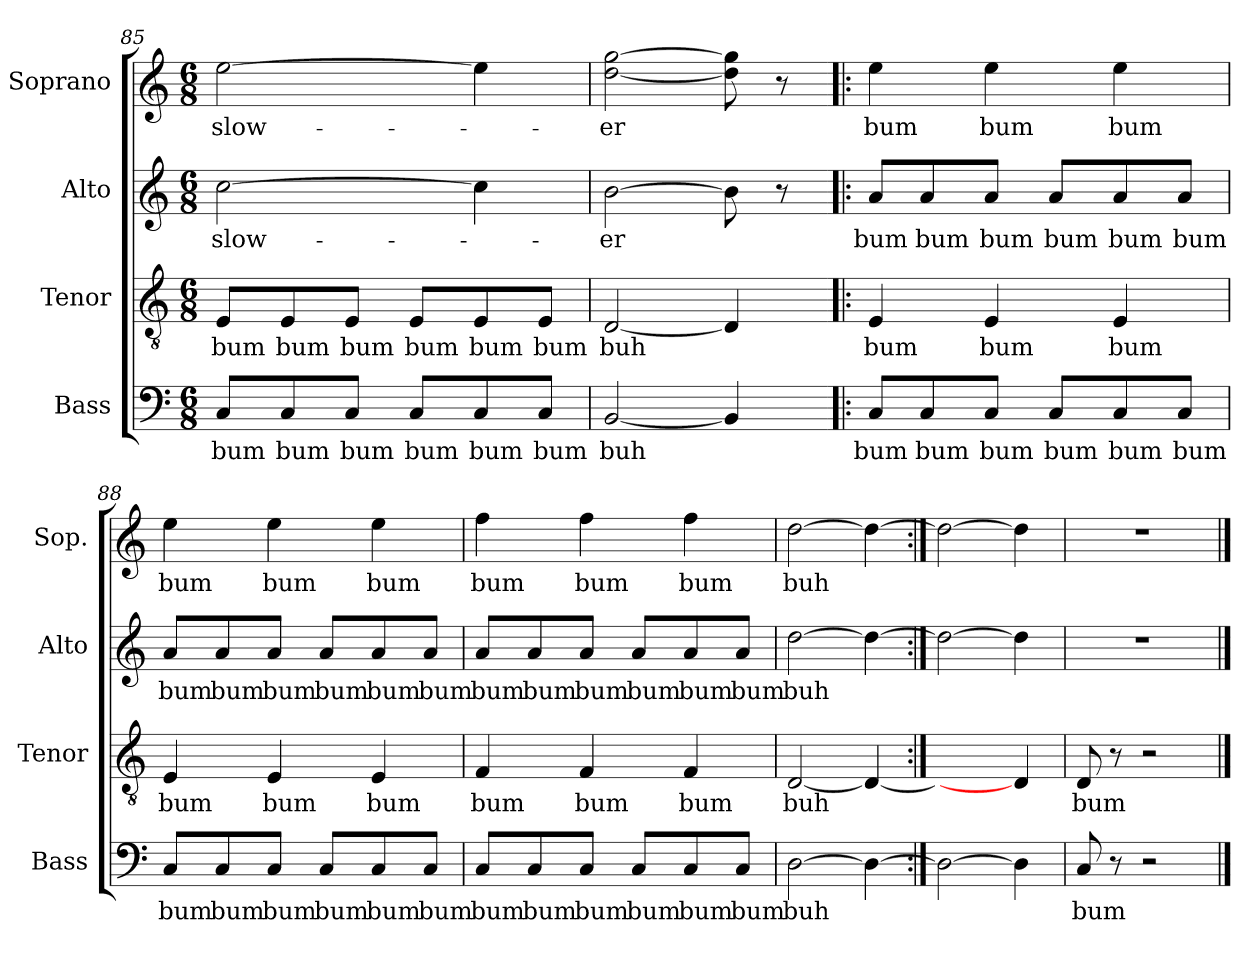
**kern	**text	**kern	**text	**kern	**text	**kern	**text
*part4	*part4	*part3	*part3	*part2	*part2	*part1	*part1
*staff4	*staff4	*staff3	*staff3	*staff2	*staff2	*staff1	*staff1
*I"Bass	*	*I"Tenor	*	*I"Alto	*	*I"Soprano	*
*I'Bass	*	*I'Tenor	*	*I'Alto	*	*I'Sop.	*
!!LO:PB:g=z
*clefF4	*	*clefGv2	*	*clefG2	*	*clefG2	*
*k[]	*	*k[]	*	*k[]	*	*k[]	*
*M6/8	*	*M6/8	*	*M6/8	*	*M6/8	*
=85	=85	=85	=85	=85	=85	=85	=85
8C/L	bum	8E/L	bum	[2cc\	slow-	[2ee\	slow-
8C/	bum	8E/	bum	.	.	.	.
8C/J	bum	8E/J	bum	.	.	.	.
8C/L	bum	8E/L	bum	.	.	.	.
8C/	bum	8E/	bum	4cc\]	.	4ee\]	.
8C/J	bum	8E/J	bum	.	.	.	.
=86	=86	=86	=86	=86	=86	=86	=86
[2BB/	buh	[2D/	buh	[2b\	-er	[2dd\ [2gg\	-er
4BB/]	.	4D/]	.	8b\]	.	8dd\] 8gg\]	.
.	.	.	.	8r	.	8r	.
=87!|:	=87!|:	=87!|:	=87!|:	=87!|:	=87!|:	=87!|:	=87!|:
8C/L	bum	4E/	bum	8a/L	bum	4ee\	bum
8C/	bum	.	.	8a/	bum	.	.
8C/J	bum	4E/	bum	8a/J	bum	4ee\	bum
8C/L	bum	.	.	8a/L	bum	.	.
8C/	bum	4E/	bum	8a/	bum	4ee\	bum
8C/J	bum	.	.	8a/J	bum	.	.
!!LO:LB:g=z
=88	=88	=88	=88	=88	=88	=88	=88
8C/L	bum	4E/	bum	8a/L	bum	4ee\	bum
8C/	bum	.	.	8a/	bum	.	.
8C/J	bum	4E/	bum	8a/J	bum	4ee\	bum
8C/L	bum	.	.	8a/L	bum	.	.
8C/	bum	4E/	bum	8a/	bum	4ee\	bum
8C/J	bum	.	.	8a/J	bum	.	.
=89	=89	=89	=89	=89	=89	=89	=89
8C/L	bum	4F/	bum	8a/L	bum	4ff\	bum
8C/	bum	.	.	8a/	bum	.	.
8C/J	bum	4F/	bum	8a/J	bum	4ff\	bum
8C/L	bum	.	.	8a/L	bum	.	.
8C/	bum	4F/	bum	8a/	bum	4ff\	bum
8C/J	bum	.	.	8a/J	bum	.	.
=90	=90	=90	=90	=90	=90	=90	=90
[2D\	buh	[2D/	buh	[2dd\	buh	[2dd\	buh
4D\_	.	4D/_	.	4dd\_	.	4dd\_	.
=91:|!	=91:|!	=91:|!	=91:|!	=91:|!	=91:|!	=91:|!	=91:|!
2D\_	.	2D/yy_	.	2dd\_	.	2dd\_	.
4D\]	.	4D/]	.	4dd\]	.	4dd\]	.
=92	=92	=92	=92	=92	=92	=92	=92
8C/	bum	8D/	bum	2.r	.	2.r	.
8r	.	8r	.	.	.	.	.
2r	.	2r	.	.	.	.	.
==	==	==	==	==	==	==	==
*-	*-	*-	*-	*-	*-	*-	*-
